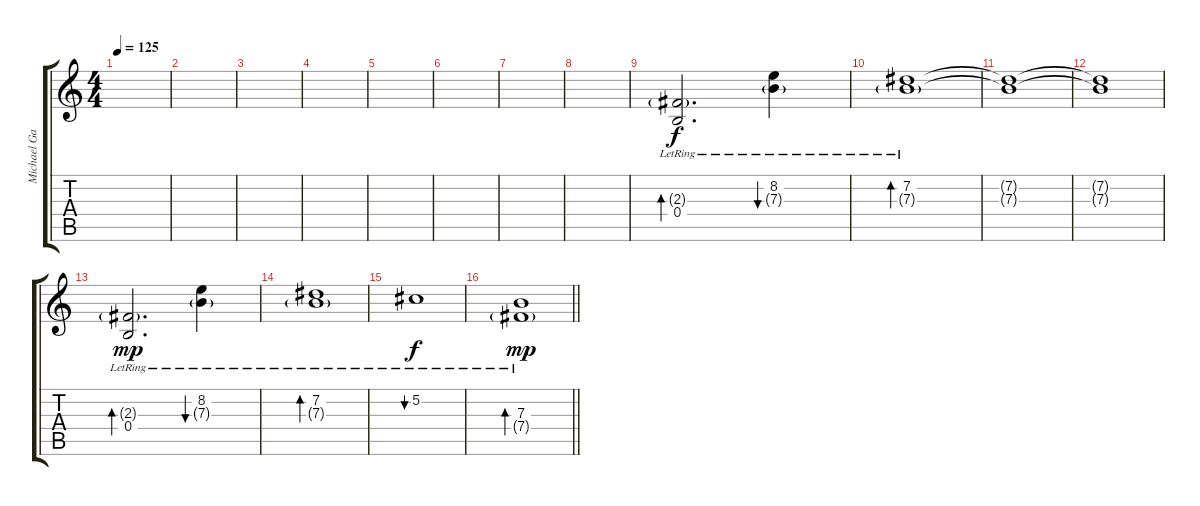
\track ("Michael Gallagher" "Michael Ga") {instrument electricguitarclean}
\staff {score tabs}
\tuning (Db4 Ab3 E3 B2 Gb2 B1) {hide}
\ts (4 4)
\tempo 125
\clef g2
\ks c
|
|
|
|
|
|
|
|
(2.3{g lr} 0.4{lr}).2{d bd 120} (8.2{lr} 7.3{g lr}).4{bu 120} |
(7.2{lr} 7.3{g lr}).1{bd 120} |
(7.2{t} 7.3{t}).1{dy f} |
(7.2{t} 7.3{t}).1 |
(2.3{g lr} 0.4{lr}).2{d bd 120 dy mp} (8.2{lr} 7.3{g lr}).4{bu 120} |
(7.2{lr} 7.3{g lr}).1{bd 120} |
5.2{lr}.1{bu 120 dy f} |
\barLineRight lightlight
(7.3{lr} 7.4{g lr}).1{bd 120 dy mp}
